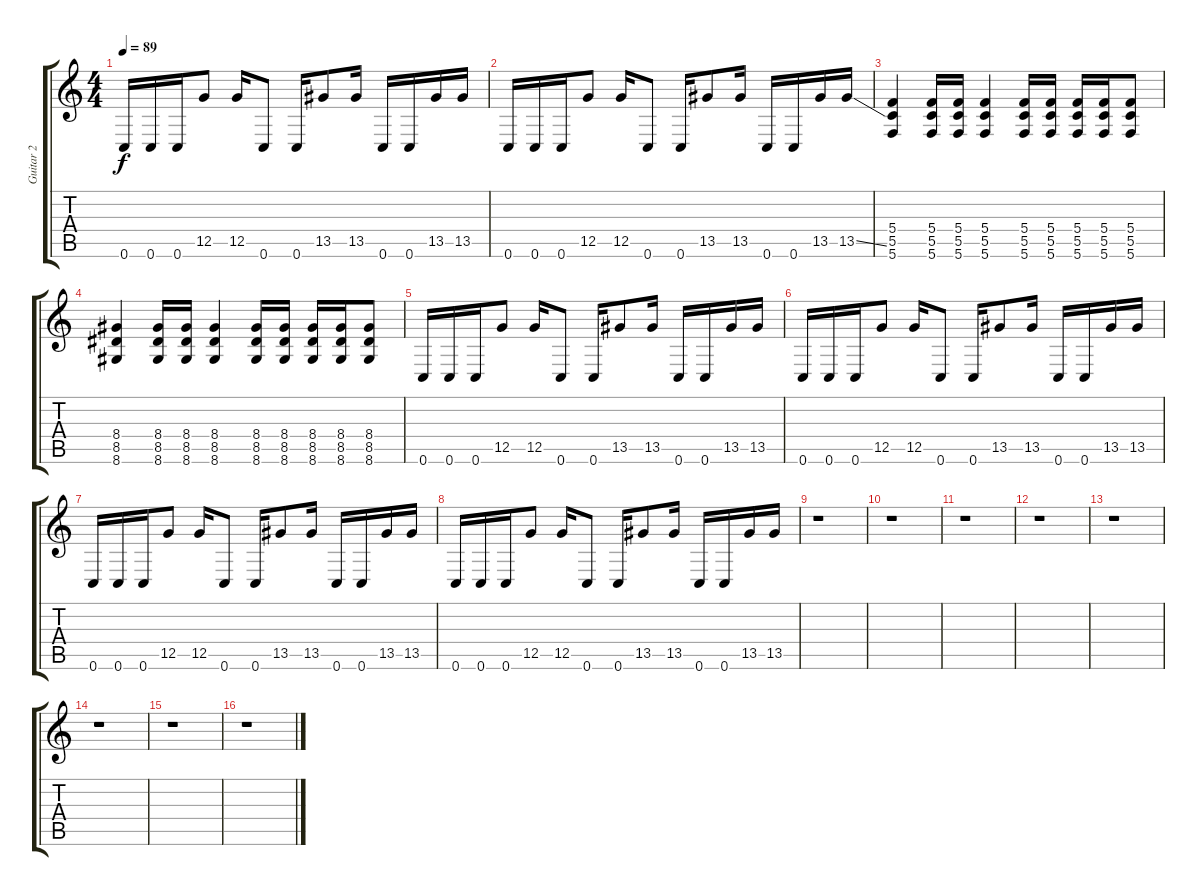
\track ("Guitar 2" "Guitar 2") {instrument overdrivenguitar}
\staff {score tabs}
\tuning (D4 A3 F3 C3 G2 C2) {hide}
\ts (4 4)
\tempo 89
\clef g2
\ks c
0.6.16{dy f} 0.6.16 0.6.16 12.5.8 12.5.16 0.6.8 0.6.16 13.5.8 13.5.16 0.6.16 0.6.16 13.5.16 13.5.16 |
0.6.16 0.6.16 0.6.16 12.5.8 12.5.16 0.6.8 0.6.16 13.5.8 13.5.16 0.6.16 0.6.16 13.5.16 13.5{ss}.16 |
(5.4 5.5 5.6).4 (5.4 5.5 5.6).16 (5.4 5.5 5.6).16 (5.4 5.5 5.6).4 (5.4 5.5 5.6).16 (5.4 5.5 5.6).16 (5.4 5.5 5.6).16 (5.4 5.5 5.6).16 (5.4 5.5 5.6).8 |
(8.4 8.5 8.6).4 (8.4 8.5 8.6).16 (8.4 8.5 8.6).16 (8.4 8.5 8.6).4 (8.4 8.5 8.6).16 (8.4 8.5 8.6).16 (8.4 8.5 8.6).16 (8.4 8.5 8.6).16 (8.4 8.5 8.6).8 |
0.6.16 0.6.16 0.6.16 12.5.8 12.5.16 0.6.8 0.6.16 13.5.8 13.5.16 0.6.16 0.6.16 13.5.16 13.5.16 |
0.6.16 0.6.16 0.6.16 12.5.8 12.5.16 0.6.8 0.6.16 13.5.8 13.5.16 0.6.16 0.6.16 13.5.16 13.5.16 |
0.6.16 0.6.16 0.6.16 12.5.8 12.5.16 0.6.8 0.6.16 13.5.8 13.5.16 0.6.16 0.6.16 13.5.16 13.5.16 |
0.6.16 0.6.16 0.6.16 12.5.8 12.5.16 0.6.8 0.6.16 13.5.8 13.5.16 0.6.16 0.6.16 13.5.16 13.5.16 |
r.1 |
r.1 |
r.1 |
r.1 |
r.1 |
r.1 |
r.1 |
r.1
